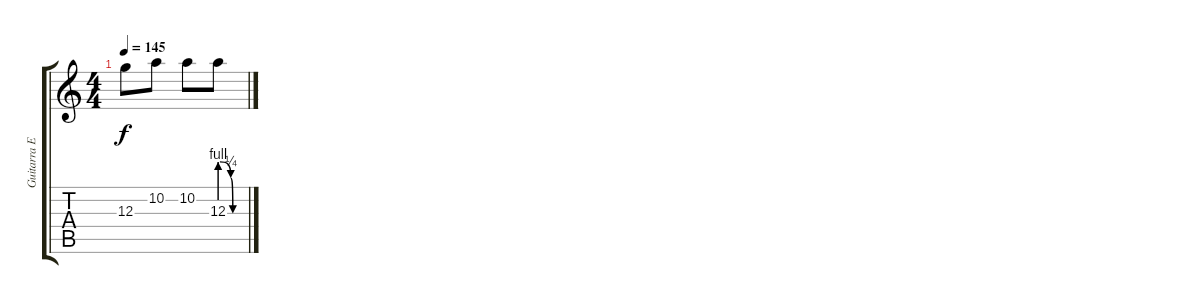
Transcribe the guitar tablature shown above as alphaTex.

\track ("Guitarra Electrica - Punteos" "Guitarra E") {instrument distortionguitar}
\staff {score tabs}
\tuning (E4 B3 G3 D3 A2 E2) {hide}
\ts (4 4)
\tempo 145
\clef g2
\ks c
12.3.8{dy f} 10.2.8 10.2.8 12.3{be (custom 0 4 26 1 31 0 57 0 60 0)}.8
